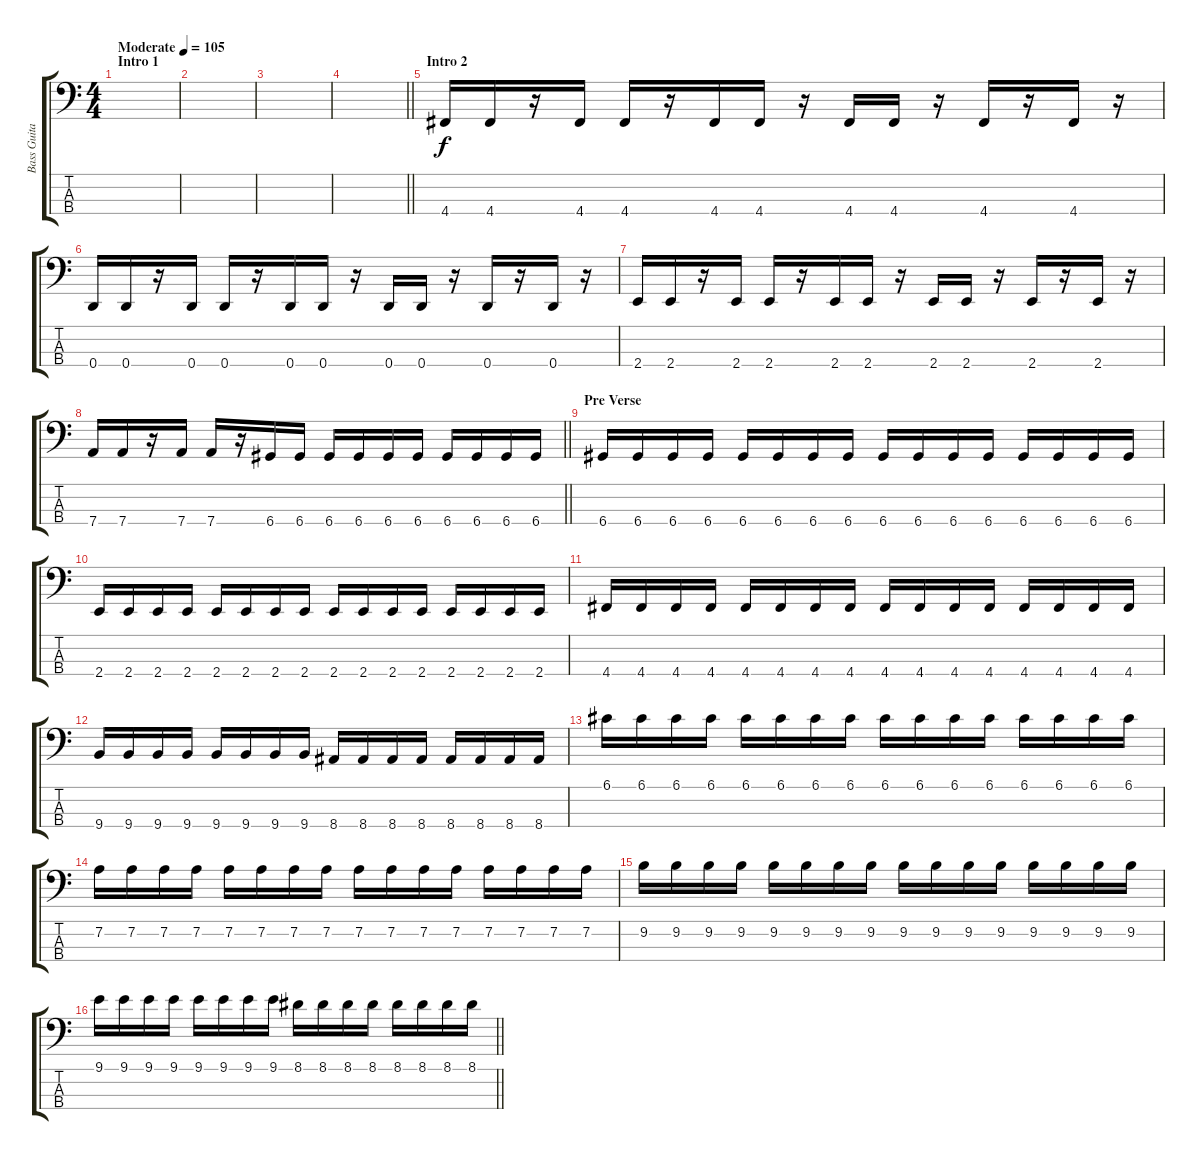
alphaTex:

\track ("Bass Guitar" "Bass Guita") {instrument electricbassfinger}
\staff {score tabs}
\tuning (G2 D2 A1 D1) {hide}
\ts (4 4)
\section ("" "Intro 1")
\tempo (105 "Moderate")
\clef f4
\ks c
|
|
|
\barLineRight lightlight
|
\section ("" "Intro 2")
4.4.16 4.4.16 r.16 4.4.16 4.4.16 r.16 4.4.16 4.4.16 r.16 4.4.16 4.4.16 r.16 4.4.16 r.16 4.4.16 r.16 |
0.4.16 0.4.16 r.16 0.4.16 0.4.16 r.16 0.4.16 0.4.16 r.16 0.4.16 0.4.16 r.16 0.4.16 r.16 0.4.16 r.16 |
2.4.16 2.4.16 r.16 2.4.16 2.4.16 r.16 2.4.16 2.4.16 r.16 2.4.16 2.4.16 r.16 2.4.16 r.16 2.4.16 r.16 |
\barLineRight lightlight
7.4.16 7.4.16 r.16 7.4.16 7.4.16 r.16 6.4.16 6.4.16 6.4.16 6.4.16 6.4.16 6.4.16 6.4.16 6.4.16 6.4.16 6.4.16 |
\section ("" "Pre Verse")
6.4.16 6.4.16 6.4.16 6.4.16 6.4.16 6.4.16 6.4.16 6.4.16 6.4.16 6.4.16 6.4.16 6.4.16 6.4.16 6.4.16 6.4.16 6.4.16 |
2.4.16 2.4.16 2.4.16 2.4.16 2.4.16 2.4.16 2.4.16 2.4.16 2.4.16 2.4.16 2.4.16 2.4.16 2.4.16 2.4.16 2.4.16 2.4.16 |
4.4.16 4.4.16 4.4.16 4.4.16 4.4.16 4.4.16 4.4.16 4.4.16 4.4.16 4.4.16 4.4.16 4.4.16 4.4.16 4.4.16 4.4.16 4.4.16 |
9.4.16 9.4.16 9.4.16 9.4.16 9.4.16 9.4.16 9.4.16 9.4.16 8.4.16 8.4.16 8.4.16 8.4.16 8.4.16 8.4.16 8.4.16 8.4.16 |
6.1.16 6.1.16 6.1.16 6.1.16 6.1.16 6.1.16 6.1.16 6.1.16 6.1.16 6.1.16 6.1.16 6.1.16 6.1.16 6.1.16 6.1.16 6.1.16 |
7.2.16 7.2.16 7.2.16 7.2.16 7.2.16 7.2.16 7.2.16 7.2.16 7.2.16 7.2.16 7.2.16 7.2.16 7.2.16 7.2.16 7.2.16 7.2.16 |
9.2.16 9.2.16 9.2.16 9.2.16 9.2.16 9.2.16 9.2.16 9.2.16 9.2.16 9.2.16 9.2.16 9.2.16 9.2.16 9.2.16 9.2.16 9.2.16 |
\barLineRight lightlight
9.1.16 9.1.16 9.1.16 9.1.16 9.1.16 9.1.16 9.1.16 9.1.16 8.1.16 8.1.16 8.1.16 8.1.16 8.1.16 8.1.16 8.1.16 8.1.16
